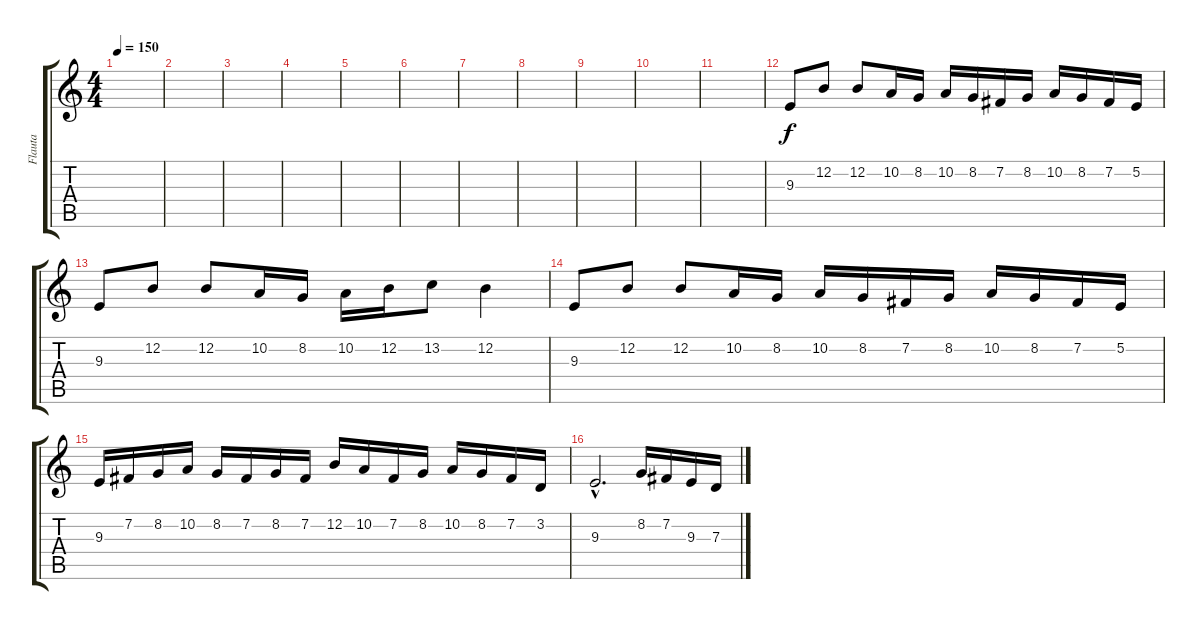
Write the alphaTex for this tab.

\track ("Flauta" "Flauta") {instrument panflute}
\staff {score tabs}
\tuning (E4 B3 G3 D3 A2 E2) {hide}
\ts (4 4)
\tempo 150
\tempo 155
\tempo 150
\clef g2
\ks c
|
|
|
|
|
|
|
|
|
|
|
9.3.8 12.2.8 12.2.8 10.2.16 8.2.16 10.2.16 8.2.16 7.2.16 8.2.16 10.2.16 8.2.16 7.2.16 5.2.16 |
9.3.8 12.2.8 12.2.8 10.2.16 8.2.16 10.2.16 12.2.16 13.2.8 12.2.4 |
9.3.8 12.2.8 12.2.8 10.2.16 8.2.16 10.2.16 8.2.16 7.2.16 8.2.16 10.2.16 8.2.16 7.2.16 5.2.16 |
9.3.16 7.2.16 8.2.16 10.2.16 8.2.16 7.2.16 8.2.16 7.2.16 12.2.16 10.2.16 7.2.16 8.2.16 10.2.16 8.2.16 7.2.16 3.2.16 |
9.3{hac}.2{d} 8.2.16 7.2.16 9.3.16 7.3.16
